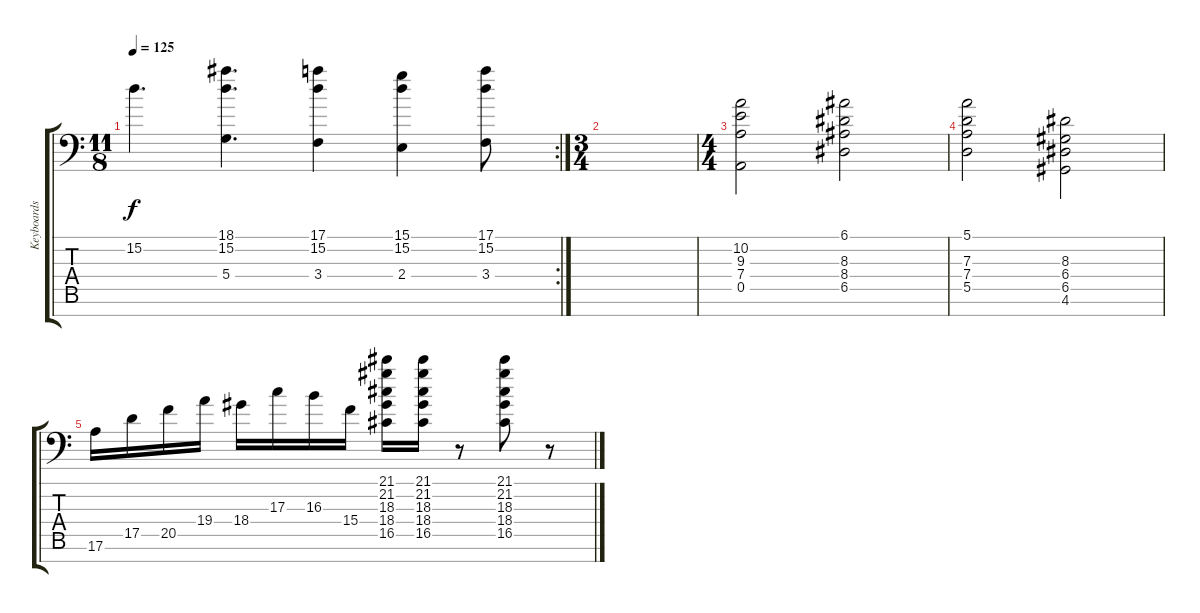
\track ("Keyboards 2" "Keyboards ") {instrument stringensemble1}
\staff {score tabs}
\tuning (E4 B3 G3 D3 A2 E2 A1) {hide}
\rc 2
\ts (11 8)
\tempo 125
\clef f4
\ks c
15.2.4{d dy f} (18.1 15.2 5.4).4{d} (17.1 15.2 3.4).4 (15.1 15.2 2.4).4 (17.1 15.2 3.4).8 |
\ts (3 4)
|
\ts (4 4)
(10.2 9.3 7.4 0.5).2{volume 3} (6.1 8.3 8.4 6.5).2 |
(5.1 7.3 7.4 5.5).2 (8.3 6.4 6.5 4.6).2 |
17.6.16 17.5.16 20.5.16 19.4.16 18.4.16 17.3.16 16.3.16 15.4.16 (21.1 21.2 18.3 18.4 16.5).16 (21.1 21.2 18.3 18.4 16.5).16 r.8 (21.1 21.2 18.3 18.4 16.5).8 r.8
